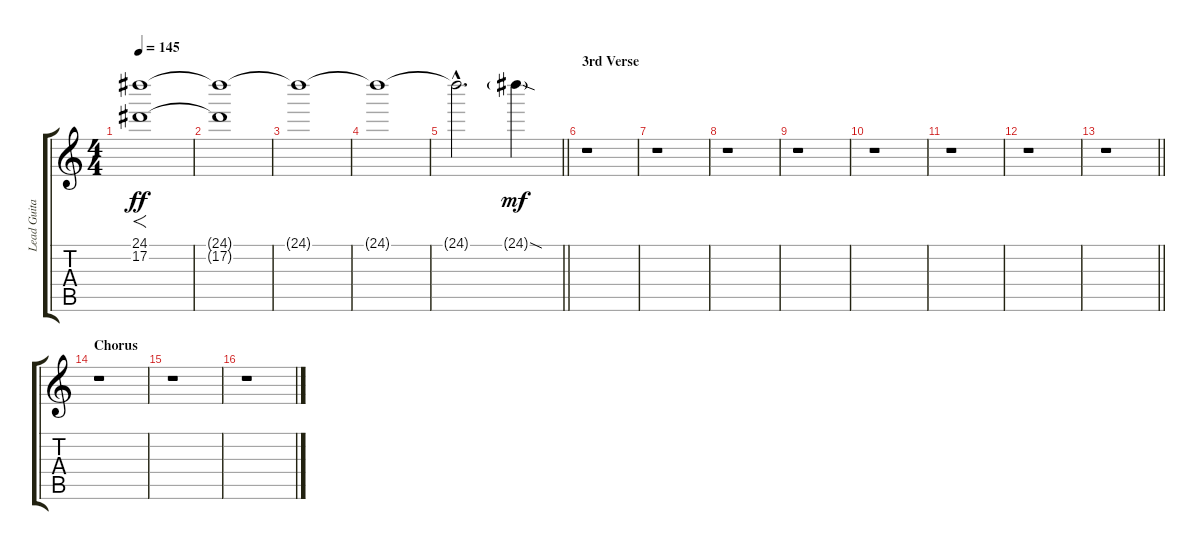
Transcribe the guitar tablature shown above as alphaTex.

\track ("Lead Guitar (Slash)" "Lead Guita") {instrument overdrivenguitar}
\staff {score tabs}
\tuning (Eb4 Bb3 Gb3 Db3 Ab2 Eb2) {hide}
\ts (4 4)
\tempo 145
\clef g2
\ks c
(24.1 17.2{t}).1{f dy ff} |
(24.1{t} 17.2{t}).1 |
24.1{t}.1 |
24.1{t}.1 |
\barLineRight lightlight
24.1{hac t}.2{d} 24.1{sod g}.4{dy mf} |
\section ("" "3rd Verse")
r.1 |
r.1 |
r.1 |
r.1 |
r.1 |
r.1 |
r.1 |
\barLineRight lightlight
r.1 |
\section ("" "Chorus")
r.1 |
r.1 |
r.1
